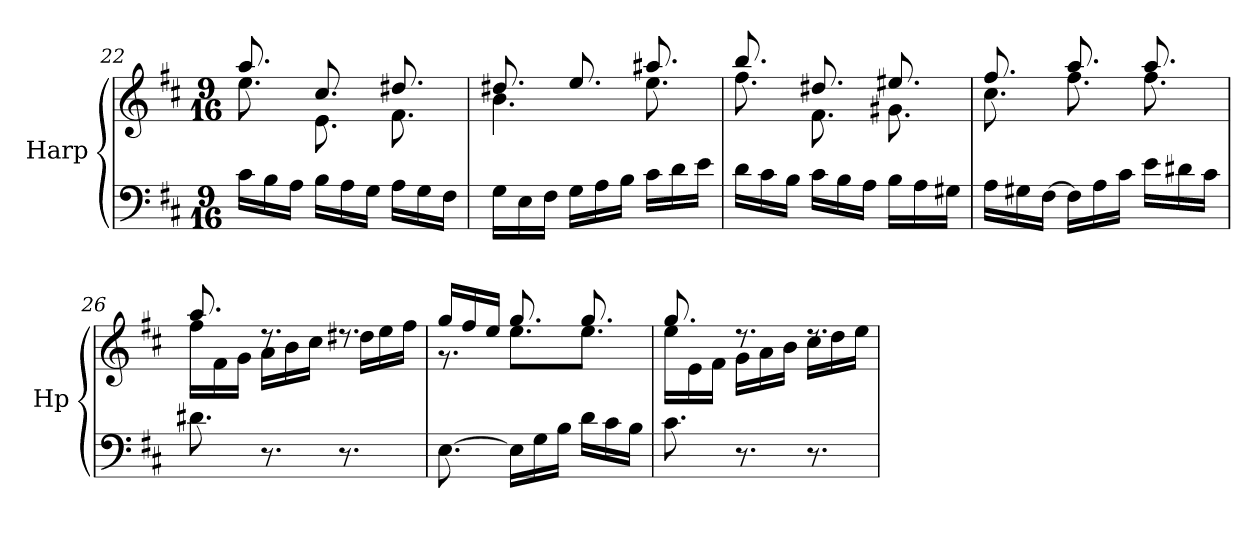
**kern	**kern
*part1	*part1
*staff2	*staff1
*I"Harp	*
*I'Hp	*
*clefF4	*clefG2
*k[f#c#]	*k[f#c#]
*M9/16	*M9/16
=22	=22
*	*^
16c#\LL	8.aa/	8.ee\
16B\	.	.
16A\JJ	.	.
16B\LL	8.cc#/	8.e\
16A\	.	.
16G\JJ	.	.
16A\LL	8.dd#X/	8.f#\
16G\	.	.
16F#\JJ	.	.
!!LO:PB:g=z	!!
=23	=23	=23
16G\LL	8.dd#X/	4.b\
16E\	.	.
16F#\JJ	.	.
16G\LL	8.ee/	.
16A\	.	.
16B\JJ	.	.
16c#\LL	8.aa#X/	8.ee\
16d\	.	.
16e\JJ	.	.
=24	=24	=24
16d\LL	8.bb/	8.ff#\
16c#\	.	.
16B\JJ	.	.
16c#\LL	8.dd#X/	8.f#\
16B\	.	.
16A\JJ	.	.
16B\LL	8.ee#X/	8.g#X\
16A\	.	.
16G#X\JJ	.	.
=25	=25	=25
16A\LL	8.ff#/	8.cc#\
16G#X\	.	.
[16F#\JJ	.	.
16F#\LL]	8.aa/	8.ff#\
16A\	.	.
16c#\JJ	.	.
16e\LL	8.aa/	8.ff#\
16d#X\	.	.
16c#\JJ	.	.
=26	=26	=26
8.d#X\	8.aa/	16ff#\LL
.	.	16f#\
.	.	16g\JJ
8.r	8.rdd	16a\LL
.	.	16b\
.	.	16cc#\JJ
8.r	8.rdd	16dd#X\LL
.	.	16ee\
.	.	16ff#\JJ
!!LO:LB:g=z	!!
=27	=27	=27
[8.E\	16gg/LL	8.r
.	16ff#/	.
.	16ee/JJ	.
16E\LL]	8.gg/	8.ee\L
16G\	.	.
16B\JJ	.	.
16d\LL	8.gg/	8.ee\J
16c#\	.	.
16B\JJ	.	.
=28	=28	=28
8.c#\	8.gg/	16ee\LL
.	.	16e\
.	.	16f#\JJ
8.r	8.rdd	16g\LL
.	.	16a\
.	.	16b\JJ
8.r	8.rdd	16cc#\LL
.	.	16dd\
.	.	16ee\JJ
*	*v	*v
=	=
*-	*-
